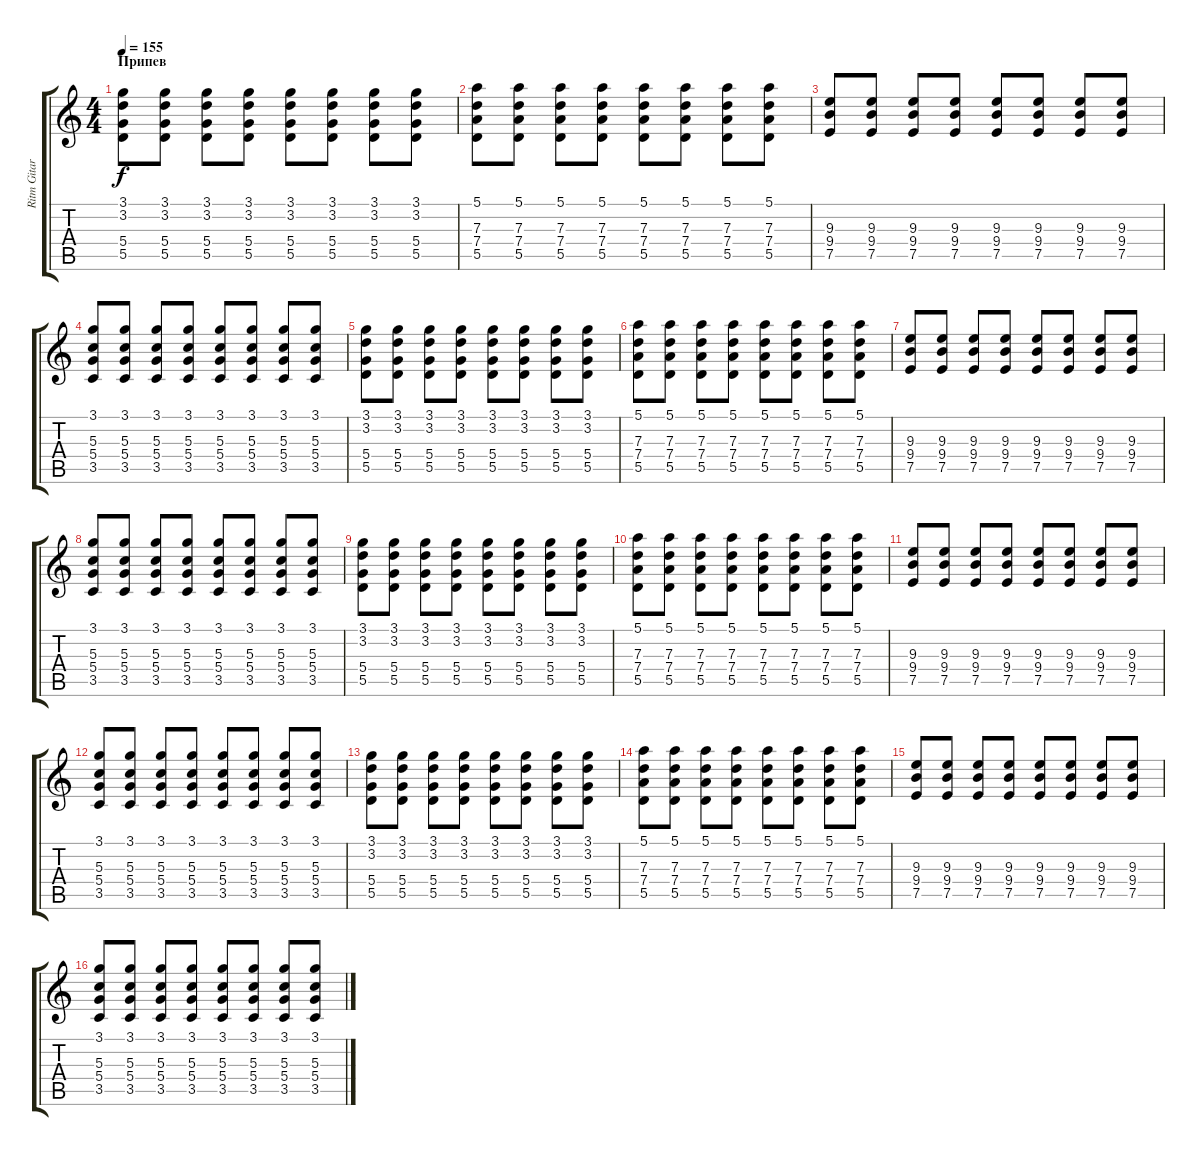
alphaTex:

\track ("Ritm Gitara" "Ritm Gitar") {instrument overdrivenguitar}
\staff {score tabs}
\tuning (E4 B3 G3 D3 A2 E2) {hide}
\ts (4 4)
\section ("" "Припев")
\tempo 155
\clef g2
\ks c
(3.1 3.2 5.4 5.5).8{dy f} (3.1 3.2 5.4 5.5).8 (3.1 3.2 5.4 5.5).8 (3.1 3.2 5.4 5.5).8 (3.1 3.2 5.4 5.5).8 (3.1 3.2 5.4 5.5).8 (3.1 3.2 5.4 5.5).8 (3.1 3.2 5.4 5.5).8 |
(5.1 7.3 7.4 5.5).8 (5.1 7.3 7.4 5.5).8 (5.1 7.3 7.4 5.5).8 (5.1 7.3 7.4 5.5).8 (5.1 7.3 7.4 5.5).8 (5.1 7.3 7.4 5.5).8 (5.1 7.3 7.4 5.5).8 (5.1 7.3 7.4 5.5).8 |
(9.3 9.4 7.5).8 (9.3 9.4 7.5).8 (9.3 9.4 7.5).8 (9.3 9.4 7.5).8 (9.3 9.4 7.5).8 (9.3 9.4 7.5).8 (9.3 9.4 7.5).8 (9.3 9.4 7.5).8 |
(3.1 5.3 5.4 3.5).8 (3.1 5.3 5.4 3.5).8 (3.1 5.3 5.4 3.5).8 (3.1 5.3 5.4 3.5).8 (3.1 5.3 5.4 3.5).8 (3.1 5.3 5.4 3.5).8 (3.1 5.3 5.4 3.5).8 (3.1 5.3 5.4 3.5).8 |
(3.1 3.2 5.4 5.5).8 (3.1 3.2 5.4 5.5).8 (3.1 3.2 5.4 5.5).8 (3.1 3.2 5.4 5.5).8 (3.1 3.2 5.4 5.5).8 (3.1 3.2 5.4 5.5).8 (3.1 3.2 5.4 5.5).8 (3.1 3.2 5.4 5.5).8 |
(5.1 7.3 7.4 5.5).8 (5.1 7.3 7.4 5.5).8 (5.1 7.3 7.4 5.5).8 (5.1 7.3 7.4 5.5).8 (5.1 7.3 7.4 5.5).8 (5.1 7.3 7.4 5.5).8 (5.1 7.3 7.4 5.5).8 (5.1 7.3 7.4 5.5).8 |
(9.3 9.4 7.5).8 (9.3 9.4 7.5).8 (9.3 9.4 7.5).8 (9.3 9.4 7.5).8 (9.3 9.4 7.5).8 (9.3 9.4 7.5).8 (9.3 9.4 7.5).8 (9.3 9.4 7.5).8 |
(3.1 5.3 5.4 3.5).8 (3.1 5.3 5.4 3.5).8 (3.1 5.3 5.4 3.5).8 (3.1 5.3 5.4 3.5).8 (3.1 5.3 5.4 3.5).8 (3.1 5.3 5.4 3.5).8 (3.1 5.3 5.4 3.5).8 (3.1 5.3 5.4 3.5).8 |
(3.1 3.2 5.4 5.5).8 (3.1 3.2 5.4 5.5).8 (3.1 3.2 5.4 5.5).8 (3.1 3.2 5.4 5.5).8 (3.1 3.2 5.4 5.5).8 (3.1 3.2 5.4 5.5).8 (3.1 3.2 5.4 5.5).8 (3.1 3.2 5.4 5.5).8 |
(5.1 7.3 7.4 5.5).8 (5.1 7.3 7.4 5.5).8 (5.1 7.3 7.4 5.5).8 (5.1 7.3 7.4 5.5).8 (5.1 7.3 7.4 5.5).8 (5.1 7.3 7.4 5.5).8 (5.1 7.3 7.4 5.5).8 (5.1 7.3 7.4 5.5).8 |
(9.3 9.4 7.5).8 (9.3 9.4 7.5).8 (9.3 9.4 7.5).8 (9.3 9.4 7.5).8 (9.3 9.4 7.5).8 (9.3 9.4 7.5).8 (9.3 9.4 7.5).8 (9.3 9.4 7.5).8 |
(3.1 5.3 5.4 3.5).8 (3.1 5.3 5.4 3.5).8 (3.1 5.3 5.4 3.5).8 (3.1 5.3 5.4 3.5).8 (3.1 5.3 5.4 3.5).8 (3.1 5.3 5.4 3.5).8 (3.1 5.3 5.4 3.5).8 (3.1 5.3 5.4 3.5).8 |
(3.1 3.2 5.4 5.5).8 (3.1 3.2 5.4 5.5).8 (3.1 3.2 5.4 5.5).8 (3.1 3.2 5.4 5.5).8 (3.1 3.2 5.4 5.5).8 (3.1 3.2 5.4 5.5).8 (3.1 3.2 5.4 5.5).8 (3.1 3.2 5.4 5.5).8 |
(5.1 7.3 7.4 5.5).8 (5.1 7.3 7.4 5.5).8 (5.1 7.3 7.4 5.5).8 (5.1 7.3 7.4 5.5).8 (5.1 7.3 7.4 5.5).8 (5.1 7.3 7.4 5.5).8 (5.1 7.3 7.4 5.5).8 (5.1 7.3 7.4 5.5).8 |
(9.3 9.4 7.5).8 (9.3 9.4 7.5).8 (9.3 9.4 7.5).8 (9.3 9.4 7.5).8 (9.3 9.4 7.5).8 (9.3 9.4 7.5).8 (9.3 9.4 7.5).8 (9.3 9.4 7.5).8 |
(3.1 5.3 5.4 3.5).8 (3.1 5.3 5.4 3.5).8 (3.1 5.3 5.4 3.5).8 (3.1 5.3 5.4 3.5).8 (3.1 5.3 5.4 3.5).8 (3.1 5.3 5.4 3.5).8 (3.1 5.3 5.4 3.5).8 (3.1 5.3 5.4 3.5).8
